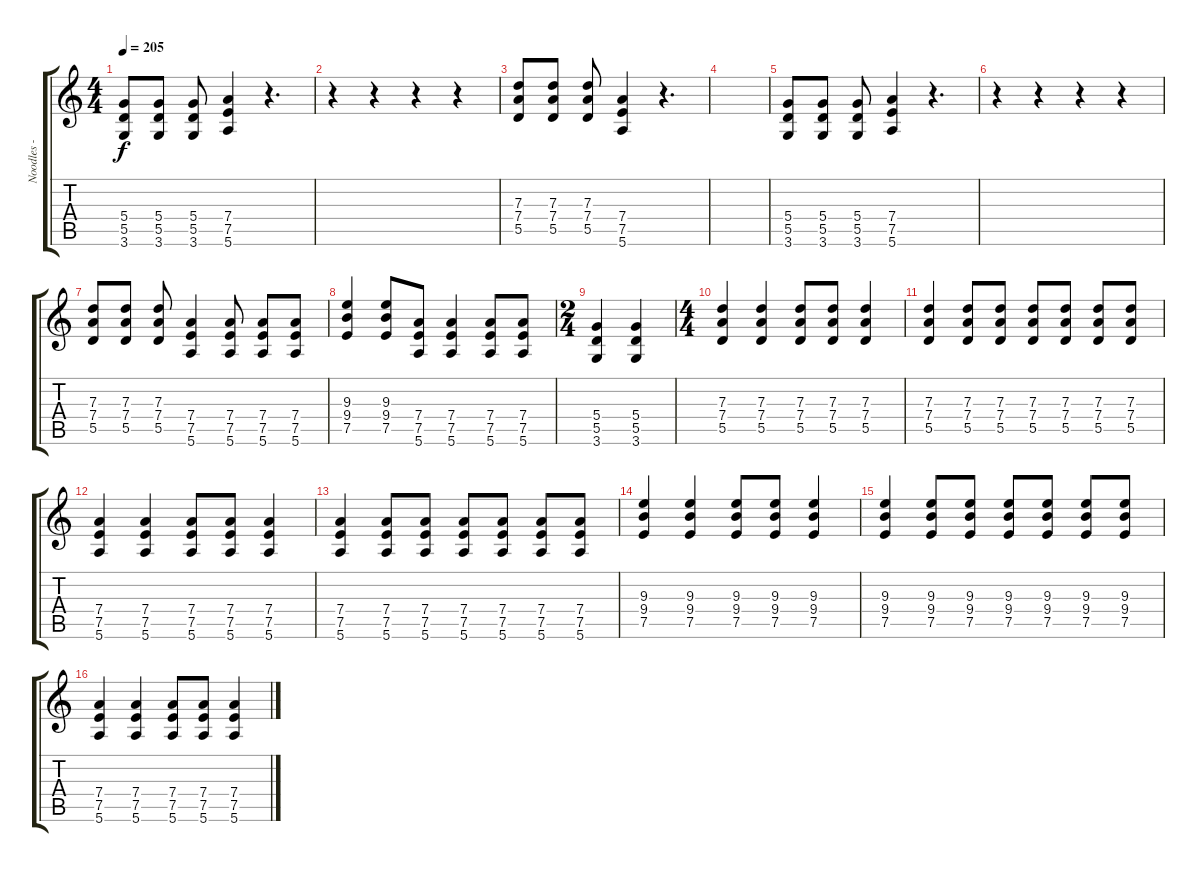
\track ("Noodles - Guitar" "Noodles - ") {instrument electricguitarmuted}
\staff {score tabs}
\tuning (E4 B3 G3 D3 A2 E2) {hide}
\ts (4 4)
\tempo 205
\clef g2
\ks c
(5.4 5.5 3.6).8{dy f} (5.4 5.5 3.6).8 (5.4 5.5 3.6).8 (7.4 7.5 5.6).4 r.4{d} |
r.4 r.4 r.4 r.4 |
(7.3 7.4 5.5).8 (7.3 7.4 5.5).8 (7.3 7.4 5.5).8 (7.4 7.5 5.6).4 r.4{d} |
|
(5.4 5.5 3.6).8 (5.4 5.5 3.6).8 (5.4 5.5 3.6).8 (7.4 7.5 5.6).4 r.4{d} |
r.4 r.4 r.4 r.4 |
(7.3 7.4 5.5).8 (7.3 7.4 5.5).8 (7.3 7.4 5.5).8 (7.4 7.5 5.6).4 (7.4 7.5 5.6).8 (7.4 7.5 5.6).8 (7.4 7.5 5.6).8 |
(9.3 9.4 7.5).4 (9.3 9.4 7.5).8 (7.4 7.5 5.6).8 (7.4 7.5 5.6).4 (7.4 7.5 5.6).8 (7.4 7.5 5.6).8 |
\ts (2 4)
(5.4 5.5 3.6).4 (5.4 5.5 3.6).4 |
\ts (4 4)
(7.3 7.4 5.5).4 (7.3 7.4 5.5).4 (7.3 7.4 5.5).8 (7.3 7.4 5.5).8 (7.3 7.4 5.5).4 |
(7.3 7.4 5.5).4 (7.3 7.4 5.5).8 (7.3 7.4 5.5).8 (7.3 7.4 5.5).8 (7.3 7.4 5.5).8 (7.3 7.4 5.5).8 (7.3 7.4 5.5).8 |
(7.4 7.5 5.6).4 (7.4 7.5 5.6).4 (7.4 7.5 5.6).8 (7.4 7.5 5.6).8 (7.4 7.5 5.6).4 |
(7.4 7.5 5.6).4 (7.4 7.5 5.6).8 (7.4 7.5 5.6).8 (7.4 7.5 5.6).8 (7.4 7.5 5.6).8 (7.4 7.5 5.6).8 (7.4 7.5 5.6).8 |
(9.3 9.4 7.5).4 (9.3 9.4 7.5).4 (9.3 9.4 7.5).8 (9.3 9.4 7.5).8 (9.3 9.4 7.5).4 |
(9.3 9.4 7.5).4 (9.3 9.4 7.5).8 (9.3 9.4 7.5).8 (9.3 9.4 7.5).8 (9.3 9.4 7.5).8 (9.3 9.4 7.5).8 (9.3 9.4 7.5).8 |
(7.4 7.5 5.6).4 (7.4 7.5 5.6).4 (7.4 7.5 5.6).8 (7.4 7.5 5.6).8 (7.4 7.5 5.6).4
